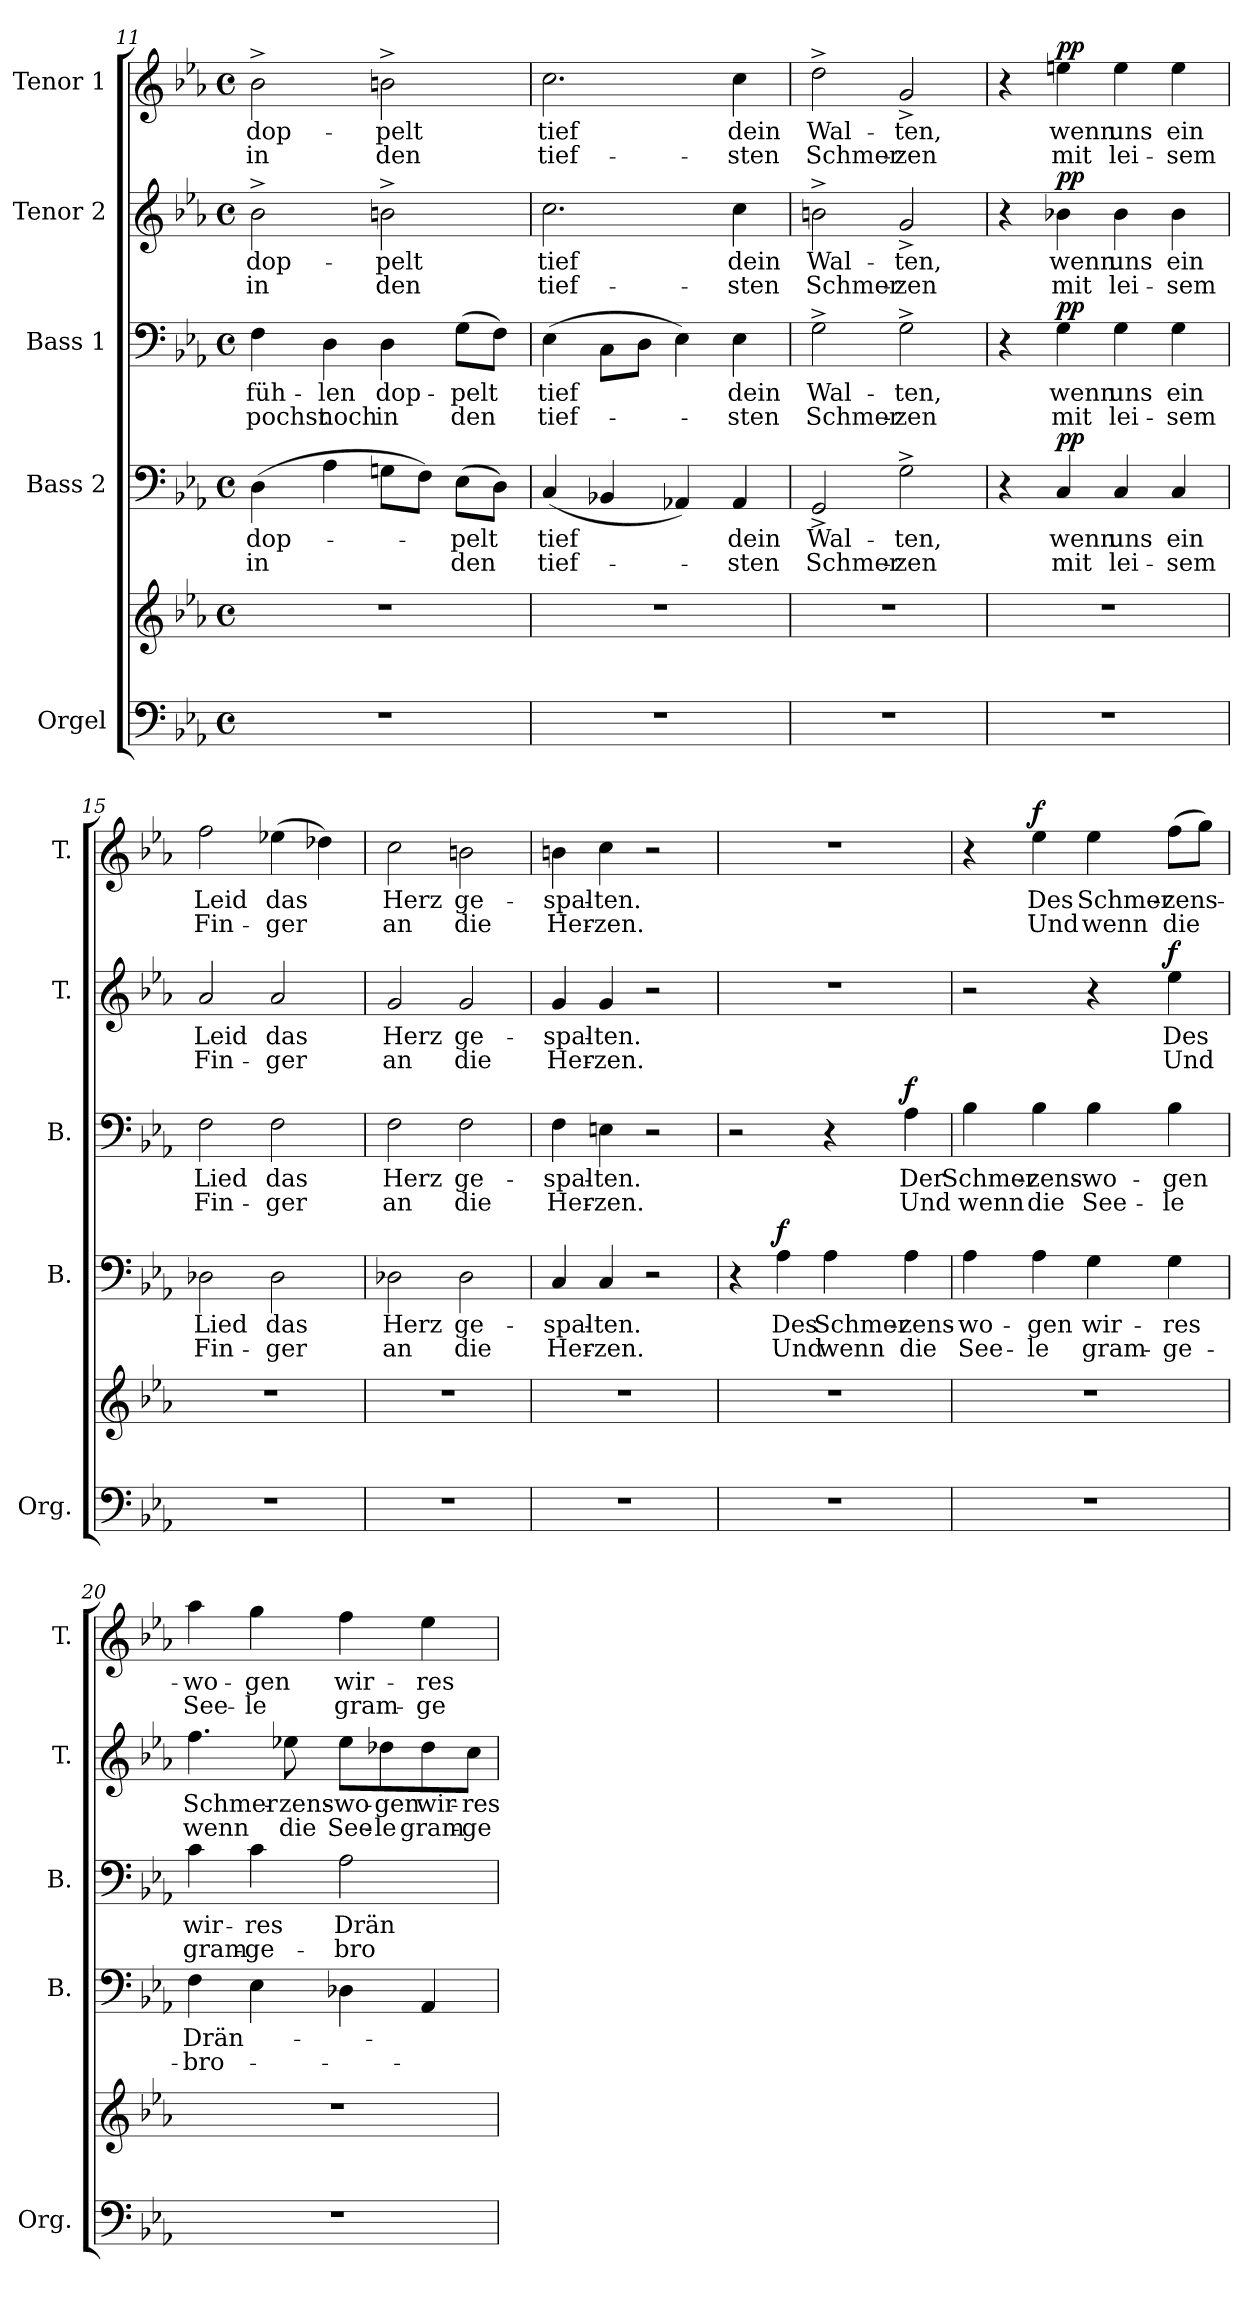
**kern	**kern	**kern	**text	**text	**dynam	**kern	**text	**text	**dynam	**kern	**text	**text	**dynam	**kern	**text	**text	**dynam
*part5	*part5	*part4	*part4	*part4	*part4	*part3	*part3	*part3	*part3	*part2	*part2	*part2	*part2	*part1	*part1	*part1	*part1
*staff6	*staff5	*staff4	*staff4	*staff4	*staff4	*staff3	*staff3	*staff3	*staff3	*staff2	*staff2	*staff2	*staff2	*staff1	*staff1	*staff1	*staff1
*I"Orgel	*	*I"Bass 2	*	*	*	*I"Bass 1	*	*	*	*I"Tenor 2	*	*	*	*I"Tenor 1	*	*	*
*I'Org.	*	*I'B.	*	*	*	*I'B.	*	*	*	*I'T.	*	*	*	*I'T.	*	*	*
*clefF4	*clefG2	*clefF4	*	*	*	*clefF4	*	*	*	*clefG2	*	*	*	*clefG2	*	*	*
*	*	*	*	*	*	*	*	*	*	*ITrd7c12	*	*	*	*ITrd7c12	*	*	*
*k[b-e-a-]	*k[b-e-a-]	*k[b-e-a-]	*	*	*	*k[b-e-a-]	*	*	*	*k[b-e-a-]	*	*	*	*k[b-e-a-]	*	*	*
*E-:	*E-:	*E-:	*	*	*	*E-:	*	*	*	*E-:	*	*	*	*E-:	*	*	*
*M4/4	*M4/4	*M4/4	*	*	*	*M4/4	*	*	*	*M4/4	*	*	*	*M4/4	*	*	*
*met(c)	*met(c)	*met(c)	*	*	*	*met(c)	*	*	*	*met(c)	*	*	*	*met(c)	*	*	*
=11	=11	=11	=11	=11	=11	=11	=11	=11	=11	=11	=11	=11	=11	=11	=11	=11	=11
!	!	!	!LO:LY:b	!LO:LY:b	!	!	!LO:LY:b	!LO:LY:b	!	!	!LO:LY:b	!LO:LY:b	!	!	!LO:LY:b	!LO:LY:b	!
1r	1r	(>4D\	dop-	in	.	4F\	füh-	pochst	.	2B-^\	dop-	in	.	2B-^\	dop-	in	.
!	!	!	!	!	!	!	!LO:LY:b	!LO:LY:b	!	!	!	!	!	!	!	!	!
.	.	4A-\	.	.	.	4D\	-len	noch	.	.	.	.	.	.	.	.	.
!	!	!	!	!	!	!	!LO:LY:b	!LO:LY:b	!	!	!LO:LY:b	!LO:LY:b	!	!	!LO:LY:b	!LO:LY:b	!
.	.	8Gn\L	.	.	.	4D\	dop-	in	.	2Bn^\	pelt	den	.	2Bn^\	pelt	den	.
.	.	8F\J)	.	.	.	.	.	.	.	.	.	.	.	.	.	.	.
!	!	!	!LO:LY:b	!LO:LY:b	!	!	!LO:LY:b	!LO:LY:b	!	!	!	!	!	!	!	!	!
.	.	(>8E-\L	-pelt	den	.	(>8G\L	-pelt	den	.	.	.	.	.	.	.	.	.
.	.	8D\J)	.	.	.	8F\J)	.	.	.	.	.	.	.	.	.	.	.
=12	=12	=12	=12	=12	=12	=12	=12	=12	=12	=12	=12	=12	=12	=12	=12	=12	=12
!	!	!	!LO:LY:b	!LO:LY:b	!	!	!LO:LY:b	!LO:LY:b	!	!	!LO:LY:b	!LO:LY:b	!	!	!LO:LY:b	!LO:LY:b	!
1r	1r	(<4C/	tief	tief-	.	(>4E-\	tief	tief-	.	2.c\	tief	tief-	.	2.c\	tief	tief-	.
.	.	4BB-X/	.	.	.	8C\L	.	.	.	.	.	.	.	.	.	.	.
.	.	.	.	.	.	8D\J	.	.	.	.	.	.	.	.	.	.	.
.	.	4AA-X/)	.	.	.	4E-\)	.	.	.	.	.	.	.	.	.	.	.
!	!	!	!LO:LY:b	!LO:LY:b	!	!	!LO:LY:b	!LO:LY:b	!	!	!LO:LY:b	!LO:LY:b	!	!	!LO:LY:b	!LO:LY:b	!
.	.	4AA-/	dein	-sten	.	4E-\	dein	-sten	.	4c\	dein	-sten	.	4c\	dein	-sten	.
=13	=13	=13	=13	=13	=13	=13	=13	=13	=13	=13	=13	=13	=13	=13	=13	=13	=13
!	!	!	!LO:LY:b	!LO:LY:b	!	!	!LO:LY:b	!LO:LY:b	!	!	!LO:LY:b	!LO:LY:b	!	!	!LO:LY:b	!LO:LY:b	!
1r	1r	2GG^/	Wal-	Schmer-	.	2G^\	Wal-	Schmer-	.	2Bn^\	Wal-	Schmer-	.	2d^\	Wal-	Schmer-	.
!	!	!	!LO:LY:b	!LO:LY:b	!	!	!LO:LY:b	!LO:LY:b	!	!	!LO:LY:b	!LO:LY:b	!	!	!LO:LY:b	!LO:LY:b	!
.	.	2G^\	-ten,	-zen	.	2G^\	-ten,	-zen	.	2G^/	-ten,	-zen	.	2G^/	-ten,	-zen	.
=14	=14	=14	=14	=14	=14	=14	=14	=14	=14	=14	=14	=14	=14	=14	=14	=14	=14
1r	1r	4r	.	.	.	4r	.	.	.	4r	.	.	.	4r	.	.	.
!	!	!	!LO:LY:b	!LO:LY:b	!LO:DY:b	!	!LO:LY:b	!LO:LY:b	!LO:DY:b	!	!LO:LY:b	!LO:LY:b	!LO:DY:b	!	!LO:LY:b	!LO:LY:b	!LO:DY:b
.	.	4C/	wenn	mit	pp	4G\	wenn	mit	pp	4B-X\	wenn	mit	pp	4en\	wenn	mit	pp
!	!	!	!LO:LY:b	!LO:LY:b	!	!	!LO:LY:b	!LO:LY:b	!	!	!LO:LY:b	!LO:LY:b	!	!	!LO:LY:b	!LO:LY:b	!
.	.	4C/	uns	lei-	.	4G\	uns	lei-	.	4B-\	uns	lei-	.	4e\	uns	lei-	.
!	!	!	!LO:LY:b	!LO:LY:b	!	!	!LO:LY:b	!LO:LY:b	!	!	!LO:LY:b	!LO:LY:b	!	!	!LO:LY:b	!LO:LY:b	!
.	.	4C/	ein	-sem	.	4G\	ein	-sem	.	4B-\	ein	-sem	.	4e\	ein	-sem	.
!!LO:PB:g=z
=15	=15	=15	=15	=15	=15	=15	=15	=15	=15	=15	=15	=15	=15	=15	=15	=15	=15
!	!	!	!LO:LY:b	!LO:LY:b	!	!	!LO:LY:b	!LO:LY:b	!	!	!LO:LY:b	!LO:LY:b	!	!	!LO:LY:b	!LO:LY:b	!
1r	1r	2D-X\	Lied	Fin-	.	2F\	Lied	Fin-	.	2A-/	Leid	Fin-	.	2f\	Leid	Fin-	.
!	!	!	!LO:LY:b	!LO:LY:b	!	!	!LO:LY:b	!LO:LY:b	!	!	!LO:LY:b	!LO:LY:b	!	!	!LO:LY:b	!LO:LY:b	!
.	.	2D-\	das	-ger	.	2F\	das	-ger	.	2A-/	das	-ger	.	(>4e-X\	das	-ger	.
.	.	.	.	.	.	.	.	.	.	.	.	.	.	4d-X\)	.	.	.
=16	=16	=16	=16	=16	=16	=16	=16	=16	=16	=16	=16	=16	=16	=16	=16	=16	=16
!	!	!	!LO:LY:b	!LO:LY:b	!	!	!LO:LY:b	!LO:LY:b	!	!	!LO:LY:b	!LO:LY:b	!	!	!LO:LY:b	!LO:LY:b	!
1r	1r	2D-X\	Herz	an	.	2F\	Herz	an	.	2G/	Herz	an	.	2c\	Herz	an	.
!	!	!	!LO:LY:b	!LO:LY:b	!	!	!LO:LY:b	!LO:LY:b	!	!	!LO:LY:b	!LO:LY:b	!	!	!LO:LY:b	!LO:LY:b	!
.	.	2D-\	ge-	die	.	2F\	ge-	die	.	2G/	ge-	die	.	2Bn\	ge-	die	.
=17	=17	=17	=17	=17	=17	=17	=17	=17	=17	=17	=17	=17	=17	=17	=17	=17	=17
!	!	!	!LO:LY:b	!LO:LY:b	!	!	!LO:LY:b	!LO:LY:b	!	!	!LO:LY:b	!LO:LY:b	!	!	!LO:LY:b	!LO:LY:b	!
1r	1r	4C/	-spal-	Her-	.	4F\	-spal-	Her-	.	4G/	-spal-	Her-	.	4Bn\	-spal-	Her-	.
!	!	!	!LO:LY:b	!LO:LY:b	!	!	!LO:LY:b	!LO:LY:b	!	!	!LO:LY:b	!LO:LY:b	!	!	!LO:LY:b	!LO:LY:b	!
.	.	4C/	-ten.	-zen.	.	4En\	-ten.	-zen.	.	4G/	-ten.	-zen.	.	4c\	-ten.	-zen.	.
.	.	2r	.	.	.	2r	.	.	.	2r	.	.	.	2r	.	.	.
=18	=18	=18	=18	=18	=18	=18	=18	=18	=18	=18	=18	=18	=18	=18	=18	=18	=18
1r	1r	4r	.	.	.	2r	.	.	.	1r	.	.	.	1r	.	.	.
!	!	!	!LO:LY:b	!LO:LY:b	!LO:DY:b	!	!	!	!	!	!	!	!	!	!	!	!
.	.	4A-\	Des	Und	f	.	.	.	.	.	.	.	.	.	.	.	.
!	!	!	!LO:LY:b	!LO:LY:b	!	!	!	!	!	!	!	!	!	!	!	!	!
.	.	4A-\	Schmer-	wenn	.	4r	.	.	.	.	.	.	.	.	.	.	.
!	!	!	!LO:LY:b	!LO:LY:b	!	!	!LO:LY:b	!LO:LY:b	!LO:DY:b	!	!	!	!	!	!	!	!
.	.	4A-\	-zens-	die	.	4A-\	Der	Und	f	.	.	.	.	.	.	.	.
=19	=19	=19	=19	=19	=19	=19	=19	=19	=19	=19	=19	=19	=19	=19	=19	=19	=19
!	!	!	!LO:LY:b	!LO:LY:b	!	!	!LO:LY:b	!LO:LY:b	!	!	!	!	!	!	!	!	!
1r	1r	4A-\	-wo-	See-	.	4B-\	Schmer-	wenn	.	2r	.	.	.	4r	.	.	.
!	!	!	!LO:LY:b	!LO:LY:b	!	!	!LO:LY:b	!LO:LY:b	!	!	!	!	!	!	!LO:LY:b	!LO:LY:b	!LO:DY:b
.	.	4A-\	-gen	-le	.	4B-\	-zens-	die	.	.	.	.	.	4e-\	Des	Und	f
!	!	!	!LO:LY:b	!LO:LY:b	!	!	!LO:LY:b	!LO:LY:b	!	!	!	!	!	!	!LO:LY:b	!LO:LY:b	!
.	.	4G\	wir-	gram-	.	4B-\	-wo-	See-	.	4r	.	.	.	4e-\	Schmer-	wenn	.
!	!	!	!LO:LY:b	!LO:LY:b	!	!	!LO:LY:b	!LO:LY:b	!	!	!LO:LY:b	!LO:LY:b	!LO:DY:b	!	!LO:LY:b	!LO:LY:b	!
.	.	4G\	-res	-ge-	.	4B-\	-gen	-le	.	4e-\	Des	Und	f	(>8f\L	-zens-	die	.
.	.	.	.	.	.	.	.	.	.	.	.	.	.	8g\J)	.	.	.
!!LO:PB:g=z
=20	=20	=20	=20	=20	=20	=20	=20	=20	=20	=20	=20	=20	=20	=20	=20	=20	=20
!	!	!	!LO:LY:b	!LO:LY:b	!	!	!LO:LY:b	!LO:LY:b	!	!	!LO:LY:b	!LO:LY:b	!	!	!LO:LY:b	!LO:LY:b	!
1r	1r	4F\	Drän-	-bro-	.	4c\	wir-	gram-	.	4.f\	Schmer-	wenn	.	4a-\	-wo-	See-	.
!	!	!	!	!	!	!	!LO:LY:b	!LO:LY:b	!	!	!	!	!	!	!LO:LY:b	!LO:LY:b	!
.	.	4E-\	.	.	.	4c\	-res	-ge-	.	.	.	.	.	4g\	-gen	-le	.
!	!	!	!	!	!	!	!	!	!	!	!LO:LY:b	!LO:LY:b	!	!	!	!	!
.	.	.	.	.	.	.	.	.	.	8e-X\	-zens-	die	.	.	.	.	.
!	!	!	!	!	!	!	!LO:LY:b	!LO:LY:b	!	!	!LO:LY:b	!LO:LY:b	!	!	!LO:LY:b	!LO:LY:b	!
.	.	4D-X\	.	.	.	2A-\	Drän-	-bro-	.	8e-\L	-wo-	See-	.	4f\	wir-	gram-	.
!	!	!	!	!	!	!	!	!	!	!	!LO:LY:b	!LO:LY:b	!	!	!	!	!
.	.	.	.	.	.	.	.	.	.	8d-X\	-gen	-le	.	.	.	.	.
!	!	!	!	!	!	!	!	!	!	!	!LO:LY:b	!LO:LY:b	!	!	!LO:LY:b	!LO:LY:b	!
.	.	4AA-/	.	.	.	.	.	.	.	8d-\	wir-	gram-	.	4e-\	-res	-ge-	.
!	!	!	!	!	!	!	!	!	!	!	!LO:LY:b	!LO:LY:b	!	!	!	!	!
.	.	.	.	.	.	.	.	.	.	8c\J	-res	-ge-	.	.	.	.	.
=	=	=	=	=	=	=	=	=	=	=	=	=	=	=	=	=	=
*-	*-	*-	*-	*-	*-	*-	*-	*-	*-	*-	*-	*-	*-	*-	*-	*-	*-
